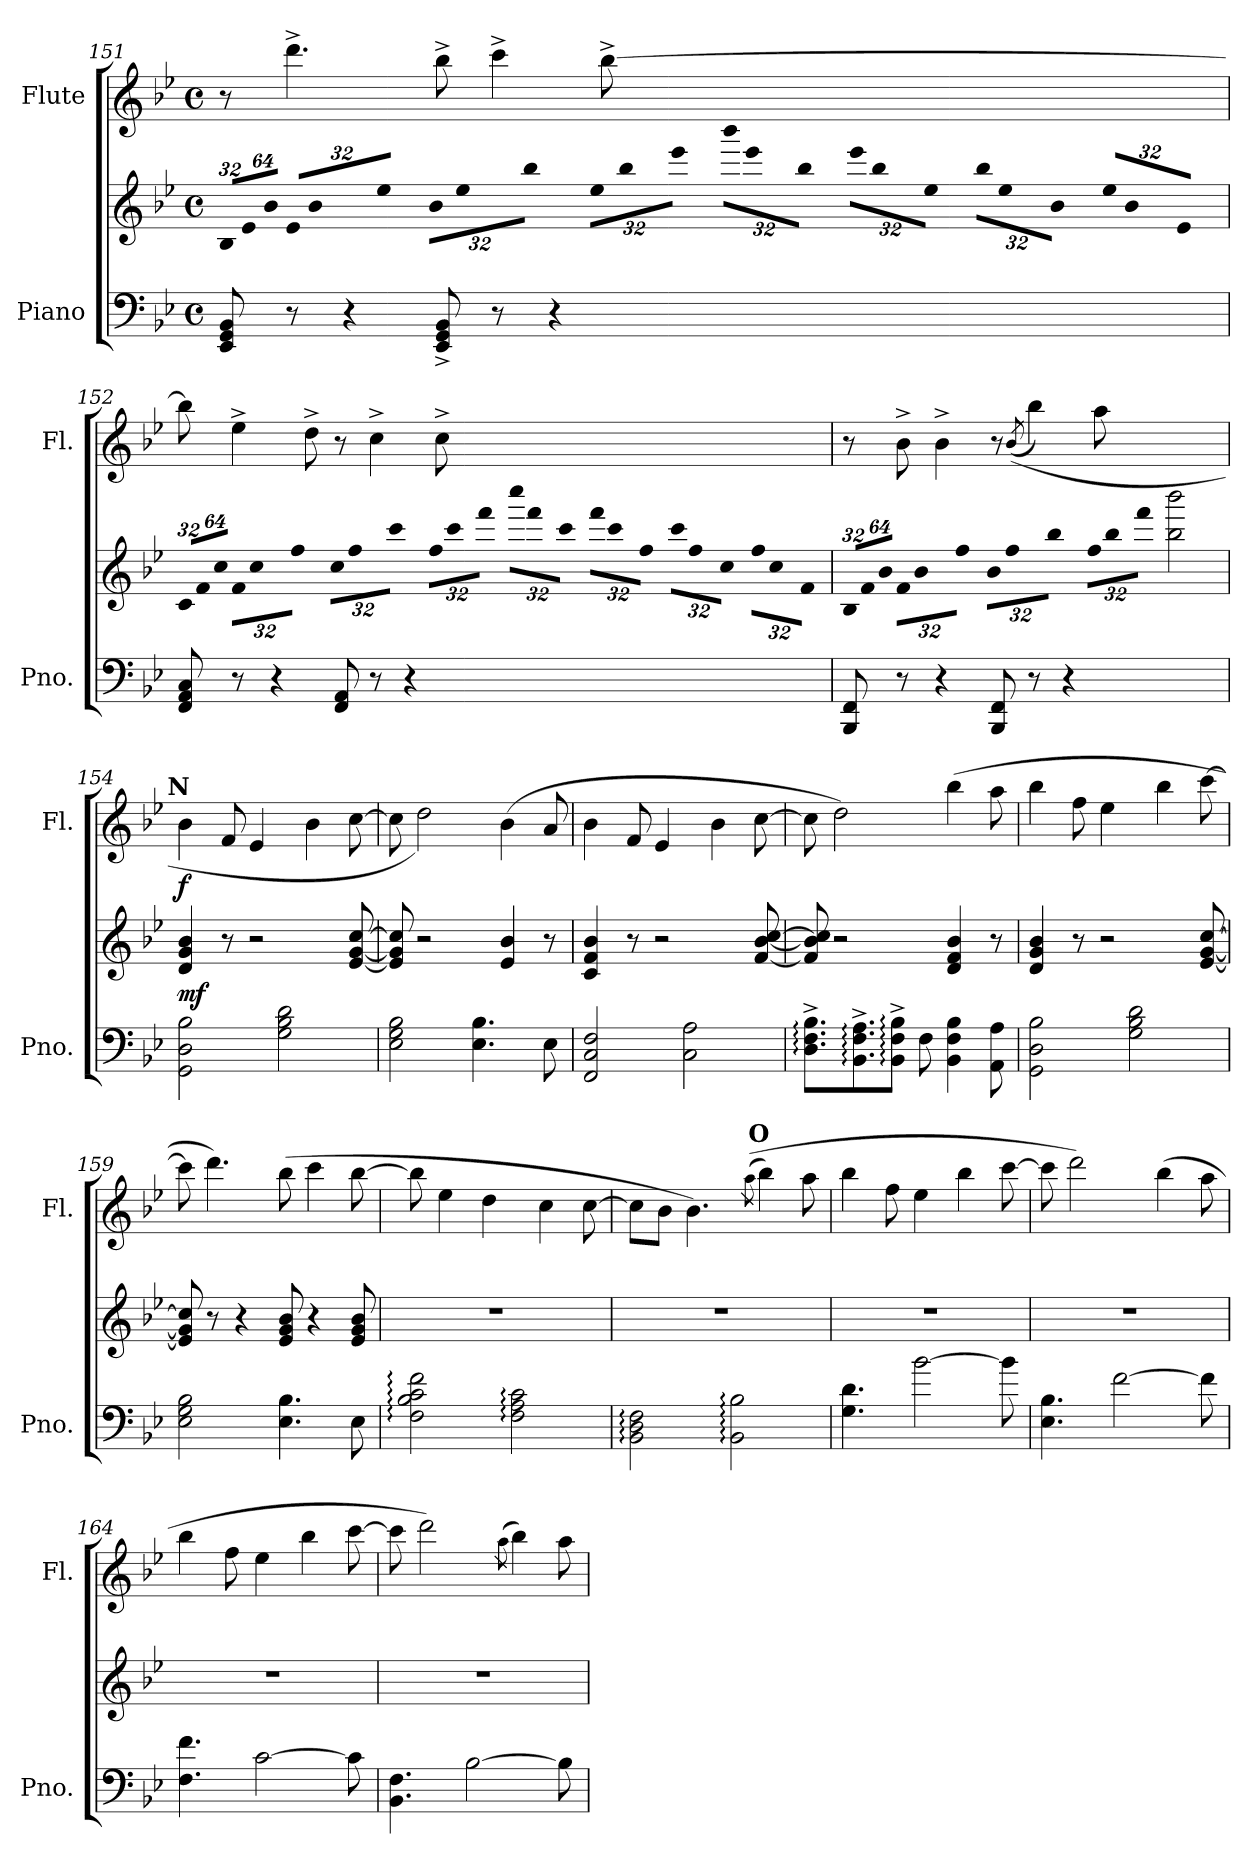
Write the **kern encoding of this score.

**kern	**kern	**dynam	**kern	**dynam
*part2	*part2	*part2	*part1	*part1
*staff3	*staff2	*staff2/3	*staff1	*staff1
*I"Piano	*	*	*I"Flute	*
*I'Pno.	*	*	*I'Fl.	*
*clefF4	*clefG2	*	*clefG2	*
*k[b-e-]	*k[b-e-]	*	*k[b-e-]	*
*B-:	*B-:	*	*B-:	*
*M4/4	*M4/4	*	*M4/4	*
*met(c)	*met(c)	*	*met(c)	*
*	*Xbrackettup	*	*	*
=151	=151	=151	=151	=151
!	!LO:N:vis=16	!	!	!
8EE-i/ 8GGi 8BB-i	512%21B-i/LL	.	8r	.
!	!LO:N:vis=16	!	!	!
.	1024%43e-i/	.	.	.
!	!LO:N:vis=16	!	!	!
.	1024%43b-i/JJ	.	.	.
!	!LO:N:vis=16	!	!	!
8r	512%21e-i/LL	.	4.ddd^i\	.
!	!LO:N:vis=16	!	!	!
.	1024%43b-i/	.	.	.
!	!LO:N:vis=16	!	!	!
.	1024%43ee-i/JJ	.	.	.
!	!LO:N:vis=16	!	!	!
4r	512%21b-i\LL	.	.	.
!	!LO:N:vis=16	!	!	!
.	1024%43ee-i\	.	.	.
!	!LO:N:vis=16	!	!	!
.	1024%43bb-i\JJ	.	.	.
!	!LO:N:vis=16	!	!	!
.	512%21ee-i\LL	.	.	.
!	!LO:N:vis=16	!	!	!
.	1024%43bb-i\	.	.	.
!	!LO:N:vis=16	!	!	!
.	1024%43eee-i\JJ	.	.	.
!	!LO:N:vis=16	!	!	!
8EE-i/^ 8GGi^ 8BB-i^	512%21bbb-i\LL	.	8bb-^i\	.
!	!LO:N:vis=16	!	!	!
.	1024%43eee-i\	.	.	.
!	!LO:N:vis=16	!	!	!
.	1024%43bb-i\JJ	.	.	.
!	!LO:N:vis=16	!	!	!
8r	512%21eee-i\LL	.	4ccc^i\	.
!	!LO:N:vis=16	!	!	!
.	1024%43bb-i\	.	.	.
!	!LO:N:vis=16	!	!	!
.	1024%43ee-i\JJ	.	.	.
!	!LO:N:vis=16	!	!	!
4r	512%21bb-i\LL	.	.	.
!	!LO:N:vis=16	!	!	!
.	1024%43ee-i\	.	.	.
!	!LO:N:vis=16	!	!	!
.	1024%43b-i\JJ	.	.	.
!	!LO:N:vis=16	!	!	!
.	512%21ee-i/LL	.	[8bb-^i\	.
!	!LO:N:vis=16	!	!	!
.	1024%43b-i/	.	.	.
!	!LO:N:vis=16	!	!	!
.	1024%43e-i/JJ	.	.	.
!!LO:LB:g=z
=152	=152	=152	=152	=152
!	!LO:N:vis=16	!	!	!
8FFi/ 8AAi 8Ci	512%21ci/LL	.	8bb-i\]	.
!	!LO:N:vis=16	!	!	!
.	1024%43fi/	.	.	.
!	!LO:N:vis=16	!	!	!
.	1024%43cci/JJ	.	.	.
!	!LO:N:vis=16	!	!	!
8r	512%21fi\LL	.	4ee-^i\	.
!	!LO:N:vis=16	!	!	!
.	1024%43cci\	.	.	.
!	!LO:N:vis=16	!	!	!
.	1024%43ffi\JJ	.	.	.
!	!LO:N:vis=16	!	!	!
4r	512%21cci\LL	.	.	.
!	!LO:N:vis=16	!	!	!
.	1024%43ffi\	.	.	.
!	!LO:N:vis=16	!	!	!
.	1024%43ccci\JJ	.	.	.
!	!LO:N:vis=16	!	!	!
.	512%21ffi\LL	.	8dd^i\	.
!	!LO:N:vis=16	!	!	!
.	1024%43ccci\	.	.	.
!	!LO:N:vis=16	!	!	!
.	1024%43fffi\JJ	.	.	.
!	!LO:N:vis=16	!	!	!
8FFi/ 8AAi	512%21cccci\LL	.	8r	.
!	!LO:N:vis=16	!	!	!
.	1024%43fffi\	.	.	.
!	!LO:N:vis=16	!	!	!
.	1024%43ccci\JJ	.	.	.
!	!LO:N:vis=16	!	!	!
8r	512%21fffi\LL	.	4cc^i\	.
!	!LO:N:vis=16	!	!	!
.	1024%43ccci\	.	.	.
!	!LO:N:vis=16	!	!	!
.	1024%43ffi\JJ	.	.	.
!	!LO:N:vis=16	!	!	!
4r	512%21ccci\LL	.	.	.
!	!LO:N:vis=16	!	!	!
.	1024%43ffi\	.	.	.
!	!LO:N:vis=16	!	!	!
.	1024%43cci\JJ	.	.	.
!	!LO:N:vis=16	!	!	!
.	512%21ffi\LL	.	8cc^i\	.
!	!LO:N:vis=16	!	!	!
.	1024%43cci\	.	.	.
!	!LO:N:vis=16	!	!	!
.	1024%43fi\JJ	.	.	.
=153	=153	=153	=153	=153
!	!LO:N:vis=16	!	!	!
8BBB-i/ 8FFi	512%21B-i/LL	.	8r	.
!	!LO:N:vis=16	!	!	!
.	1024%43fi/	.	.	.
!	!LO:N:vis=16	!	!	!
.	1024%43b-i/JJ	.	.	.
!	!LO:N:vis=16	!	!	!
8r	512%21fi\LL	.	8b-^i\	.
!	!LO:N:vis=16	!	!	!
.	1024%43b-i\	.	.	.
!	!LO:N:vis=16	!	!	!
.	1024%43ffi\JJ	.	.	.
!	!LO:N:vis=16	!	!	!
4r	512%21b-i\LL	.	4b-^i\	.
!	!LO:N:vis=16	!	!	!
.	1024%43ffi\	.	.	.
!	!LO:N:vis=16	!	!	!
.	1024%43bb-i\JJ	.	.	.
!	!LO:N:vis=16	!	!	!
.	512%21ffi\LL	.	.	.
!	!LO:N:vis=16	!	!	!
.	1024%43bb-i\	.	.	.
!	!LO:N:vis=16	!	!	!
.	1024%43fffi\JJ	.	.	.
8BBB-i/ 8FFi	2bb-i\ 2bbb-i	.	8r	.
.	.	.	((8qb-i/	.
8r	.	.	4bb-i\)	.
4r	.	.	.	.
.	.	.	8aai\	.
!!LO:LB:g=z
=154	=154	=154	=154	=154
!	!	!	!LO:TX:a:B:cj:t=N	!
2GGi\ 2Di 2B-i	4di/ 4gi 4b-i	mf	4b-i\	f
.	8r	.	8fi/	.
.	2r	.	4e-i/	.
2Gi\ 2B-i 2di	.	.	.	.
.	.	.	4b-i\	.
.	[8e-i/ [8gi [8cci	.	[8cci\	.
=155	=155	=155	=155	=155
2E-i\ 2Gi 2B-i	8e-i/] 8gi] 8cci]	.	8cci\]	.
.	2r	.	2ddi\)	.
4.E-i\ 4.B-i	.	.	.	.
.	4e-i/ 4b-i	.	(4b-i\	.
8E-i\	8r	.	8ai/	.
=156	=156	=156	=156	=156
2FFi/ 2Ci 2Fi	4ci/ 4fi 4b-i	.	4b-i\	.
.	8r	.	8fi/	.
.	2r	.	4e-i/	.
2Ci\ 2Ai	.	.	.	.
.	.	.	4b-i\	.
.	[8fi/ [8b-i [8cci	.	[8cci\	.
=157	=157	=157	=157	=157
8.Di\:^ 8.Fi:^ 8.B-i:^L	8fi/] 8b-i] 8cci]	.	8cci\]	.
.	2r	.	2ddi\)	.
8.BB-i\:^ 8.Fi:^ 8.Ai:^	.	.	.	.
8BB-i\:^ 8Fi:^ 8B-i:^J	.	.	.	.
8Fi\	.	.	.	.
4BB-i\ 4Fi 4B-i	4di/ 4fi 4b-i	.	(4bb-i\	.
8AAi\ 8Ai	8r	.	8aai\	.
=158	=158	=158	=158	=158
2GGi\ 2Di 2B-i	4di/ 4gi 4b-i	.	4bb-i\	.
.	8r	.	8ffi\	.
.	2r	.	4ee-i\	.
2Gi\ 2B-i 2di	.	.	.	.
.	.	.	4bb-i\	.
.	[8e-i/ [8gi [8cci	.	[8ccci\	.
!!LO:PB:g=z
=159	=159	=159	=159	=159
2E-i\ 2Gi 2B-i	8e-i/] 8gi] 8cci]	.	8ccci\]	.
.	8r	.	4.dddi\)	.
.	4r	.	.	.
4.E-i\ 4.B-i	8e-i/ 8gi 8b-i	.	(8bb-i\	.
.	4r	.	4ccci\	.
8E-i\	8e-i/ 8gi 8b-i	.	[8bb-i\	.
=160	=160	=160	=160	=160
2Fi\: 2B-i: 2ci: 2fi:	1r	.	8bb-i\]	.
.	.	.	4ee-i\	.
.	.	.	4ddi\	.
2Fi\: 2Ai: 2ci:	.	.	.	.
.	.	.	4cci\	.
.	.	.	[8cci\	.
=161	=161	=161	=161	=161
2BB-i\: 2Di: 2Fi:	1r	.	8cci\L]	.
.	.	.	8b-i\J	.
.	.	.	4.b-i\)	.
2BB-i\: 2B-i:	.	.	.	.
.	.	.	((8qaai\	.
!	!	!	!LO:TX:a:B:cj:t=O	!
.	.	.	4bb-i\)	.
.	.	.	8aai\	.
=162	=162	=162	=162	=162
4.Gi\ 4.di	1r	.	4bb-i\	.
.	.	.	8ffi\	.
[2b-i\	.	.	4ee-i\	.
.	.	.	4bb-i\	.
8b-i\]	.	.	[8ccci\	.
=163	=163	=163	=163	=163
4.E-i\ 4.B-i	1r	.	8ccci\]	.
.	.	.	2dddi\)	.
[2fi\	.	.	.	.
.	.	.	(4bb-i\	.
8fi\]	.	.	8aai\	.
!!LO:LB:g=z
=164	=164	=164	=164	=164
4.Fi\ 4.fi	1r	.	4bb-i\	.
.	.	.	8ffi\	.
[2ci\	.	.	4ee-i\	.
.	.	.	4bb-i\	.
8ci\]	.	.	[8ccci\	.
=165	=165	=165	=165	=165
4.BB-i\ 4.Fi	1r	.	8ccci\]	.
.	.	.	2dddi\)	.
[2B-i\	.	.	.	.
.	.	.	(8qaai\	.
.	.	.	4bb-i\)	.
8B-i\]	.	.	8aai\	.
=	=	=	=	=
*-	*-	*-	*-	*-
